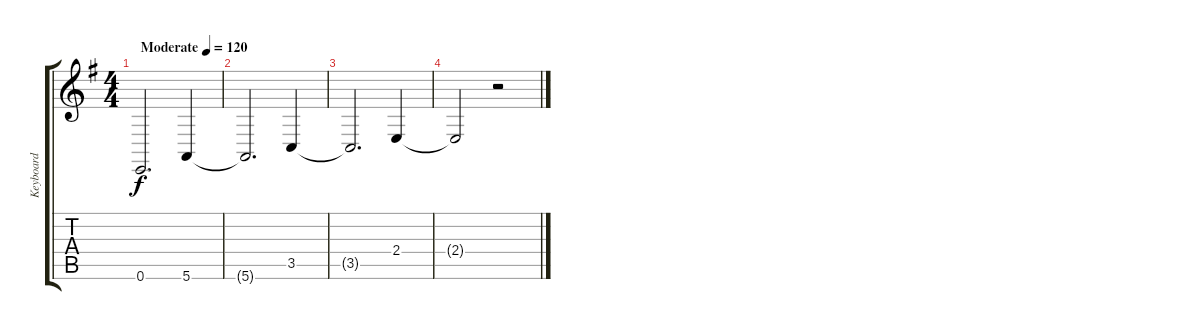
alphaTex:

\track ("Keyboard" "Keyboard") {instrument pad2warm}
\staff {score tabs}
\tuning (E4 B3 G3 D3 A2 E2) {hide}
\ts (4 4)
\tempo (120 "Moderate")
\clef g2
\ks g
0.6.2{d dy f instrument pad2warm} 5.6.4 |
5.6{t}.2{d} 3.5.4 |
3.5{t}.2{d} 2.4.4 |
2.4{t}.2 r.2
